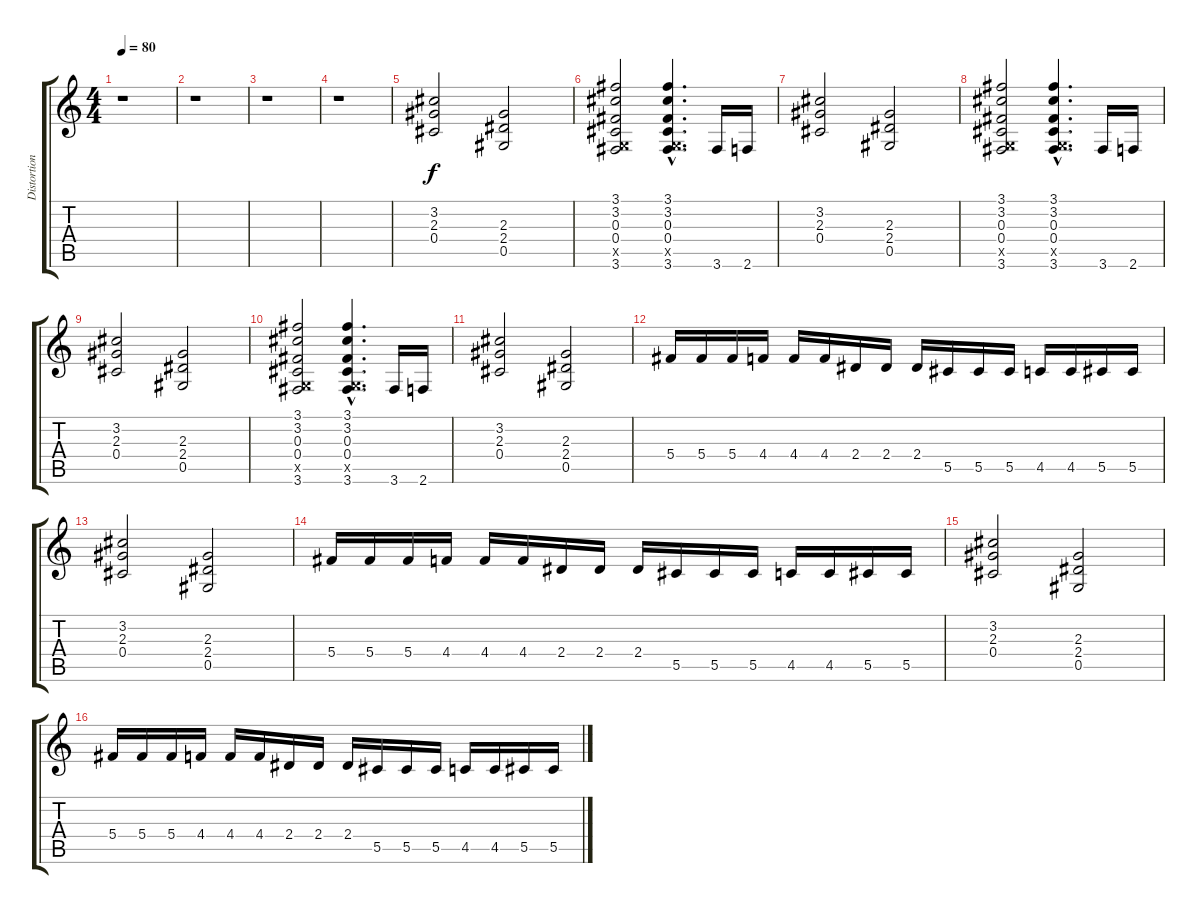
\track ("Distortion Guitar" "Distortion") {instrument distortionguitar}
\staff {score tabs}
\tuning (Eb4 Bb3 Gb3 Db3 Ab2 Eb2) {hide}
\ts (4 4)
\tempo 80
\clef g2
\ks c
r.1{dy f} |
r.1 |
r.1 |
r.1 |
(3.2 2.3 0.4).2 (2.3 2.4 0.5).2 |
(3.1 3.2 0.3 0.4 -1.5{x} 3.6).2 (3.1{hac} 3.2{hac} 0.3{hac} 0.4{hac} -1.5{hac x} 3.6{hac}).4{d} 3.6.16 2.6.16 |
(3.2 2.3 0.4).2 (2.3 2.4 0.5).2 |
(3.1 3.2 0.3 0.4 -1.5{x} 3.6).2 (3.1{hac} 3.2{hac} 0.3{hac} 0.4{hac} -1.5{hac x} 3.6{hac}).4{d} 3.6.16 2.6.16 |
(3.2 2.3 0.4).2 (2.3 2.4 0.5).2 |
(3.1 3.2 0.3 0.4 -1.5{x} 3.6).2 (3.1{hac} 3.2{hac} 0.3{hac} 0.4{hac} -1.5{hac x} 3.6{hac}).4{d} 3.6.16 2.6.16 |
(3.2 2.3 0.4).2 (2.3 2.4 0.5).2 |
5.4.16 5.4.16 5.4.16 4.4.16 4.4.16 4.4.16 2.4.16 2.4.16 2.4.16 5.5.16 5.5.16 5.5.16 4.5.16 4.5.16 5.5.16 5.5.16 |
(3.2 2.3 0.4).2 (2.3 2.4 0.5).2 |
5.4.16 5.4.16 5.4.16 4.4.16 4.4.16 4.4.16 2.4.16 2.4.16 2.4.16 5.5.16 5.5.16 5.5.16 4.5.16 4.5.16 5.5.16 5.5.16 |
(3.2 2.3 0.4).2 (2.3 2.4 0.5).2 |
5.4.16 5.4.16 5.4.16 4.4.16 4.4.16 4.4.16 2.4.16 2.4.16 2.4.16 5.5.16 5.5.16 5.5.16 4.5.16 4.5.16 5.5.16 5.5.16
